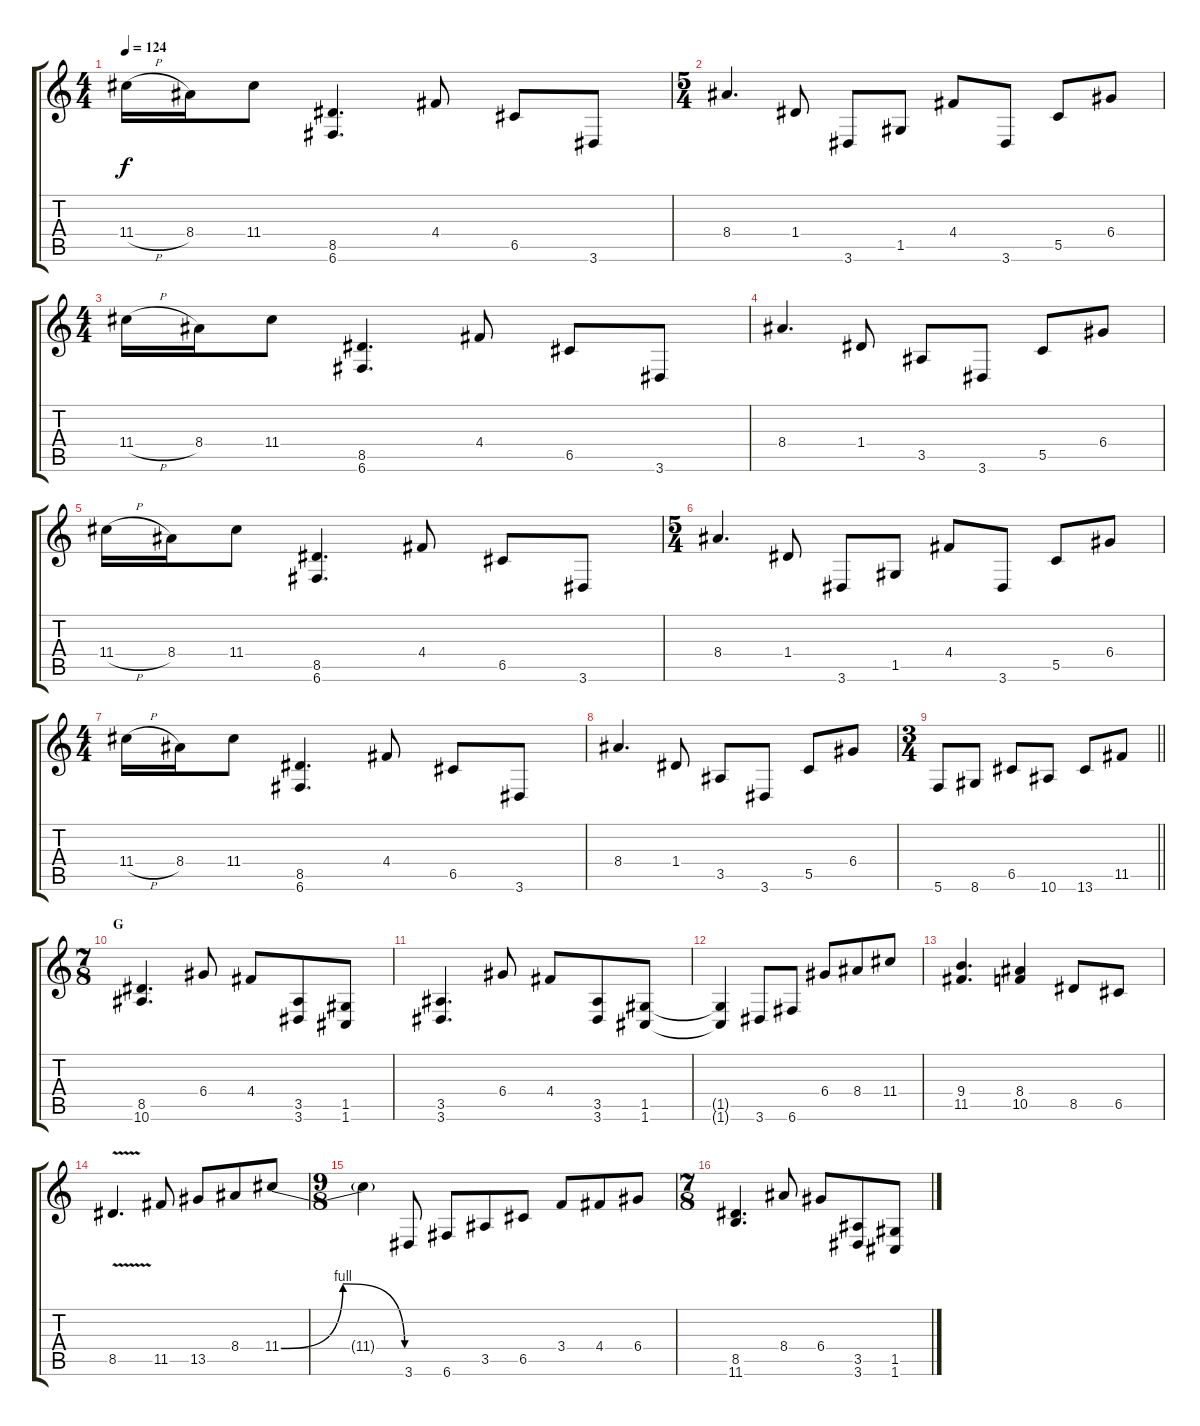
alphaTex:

\track "" {instrument distortionguitar}
\staff {score tabs}
\tuning (G4 E4 A3 D3 G2 C2) {hide}
\ts (4 4)
\tempo 124
\clef g2
\ks c
11.4{h}.16{dy f} 8.4.16 11.4.8 (8.5 6.6).4{d} 4.4.8 6.5.8 3.6.8 |
\ts (5 4)
8.4.4{d} 1.4.8 3.6.8 1.5.8 4.4.8 3.6.8 5.5.8 6.4.8 |
\ts (4 4)
11.4{h}.16 8.4.16 11.4.8 (8.5 6.6).4{d} 4.4.8 6.5.8 3.6.8 |
8.4.4{d} 1.4.8 3.5.8 3.6.8 5.5.8 6.4.8 |
11.4{h}.16 8.4.16 11.4.8 (8.5 6.6).4{d} 4.4.8 6.5.8 3.6.8 |
\ts (5 4)
8.4.4{d} 1.4.8 3.6.8 1.5.8 4.4.8 3.6.8 5.5.8 6.4.8 |
\ts (4 4)
11.4{h}.16 8.4.16 11.4.8 (8.5 6.6).4{d} 4.4.8 6.5.8 3.6.8 |
8.4.4{d} 1.4.8 3.5.8 3.6.8 5.5.8 6.4.8 |
\ts (3 4)
\barLineRight lightlight
5.6.8 8.6.8 6.5.8 10.6.8 13.6.8 11.5.8 |
\ts (7 8)
\section ("" "G")
(8.5 10.6).4{d} 6.4.8 4.4.8 (3.5 3.6).8 (1.5 1.6).8 |
(3.5 3.6).4{d} 6.4.8 4.4.8 (3.5 3.6).8 (1.5 1.6).8 |
(1.5{t} 1.6{t}).4 3.6.8 6.6.8 6.4.8 8.4.8 11.4.8 |
(9.4 11.5).4{d} (8.4 10.5).4 8.5.8 6.5.8 |
8.5{v}.4{d} 11.5.8 13.5.8 8.4.8 11.4{be (bendrelease 0 0 15 4 40 4 60 0)}.8 |
\ts (9 8)
11.4{t}.4 3.6.8 6.6.8 3.5.8 6.5.8 3.4.8 4.4.8 6.4.8 |
\ts (7 8)
(8.5 11.6).4{d} 8.4.8 6.4.8 (3.5 3.6).8 (1.5 1.6).8
